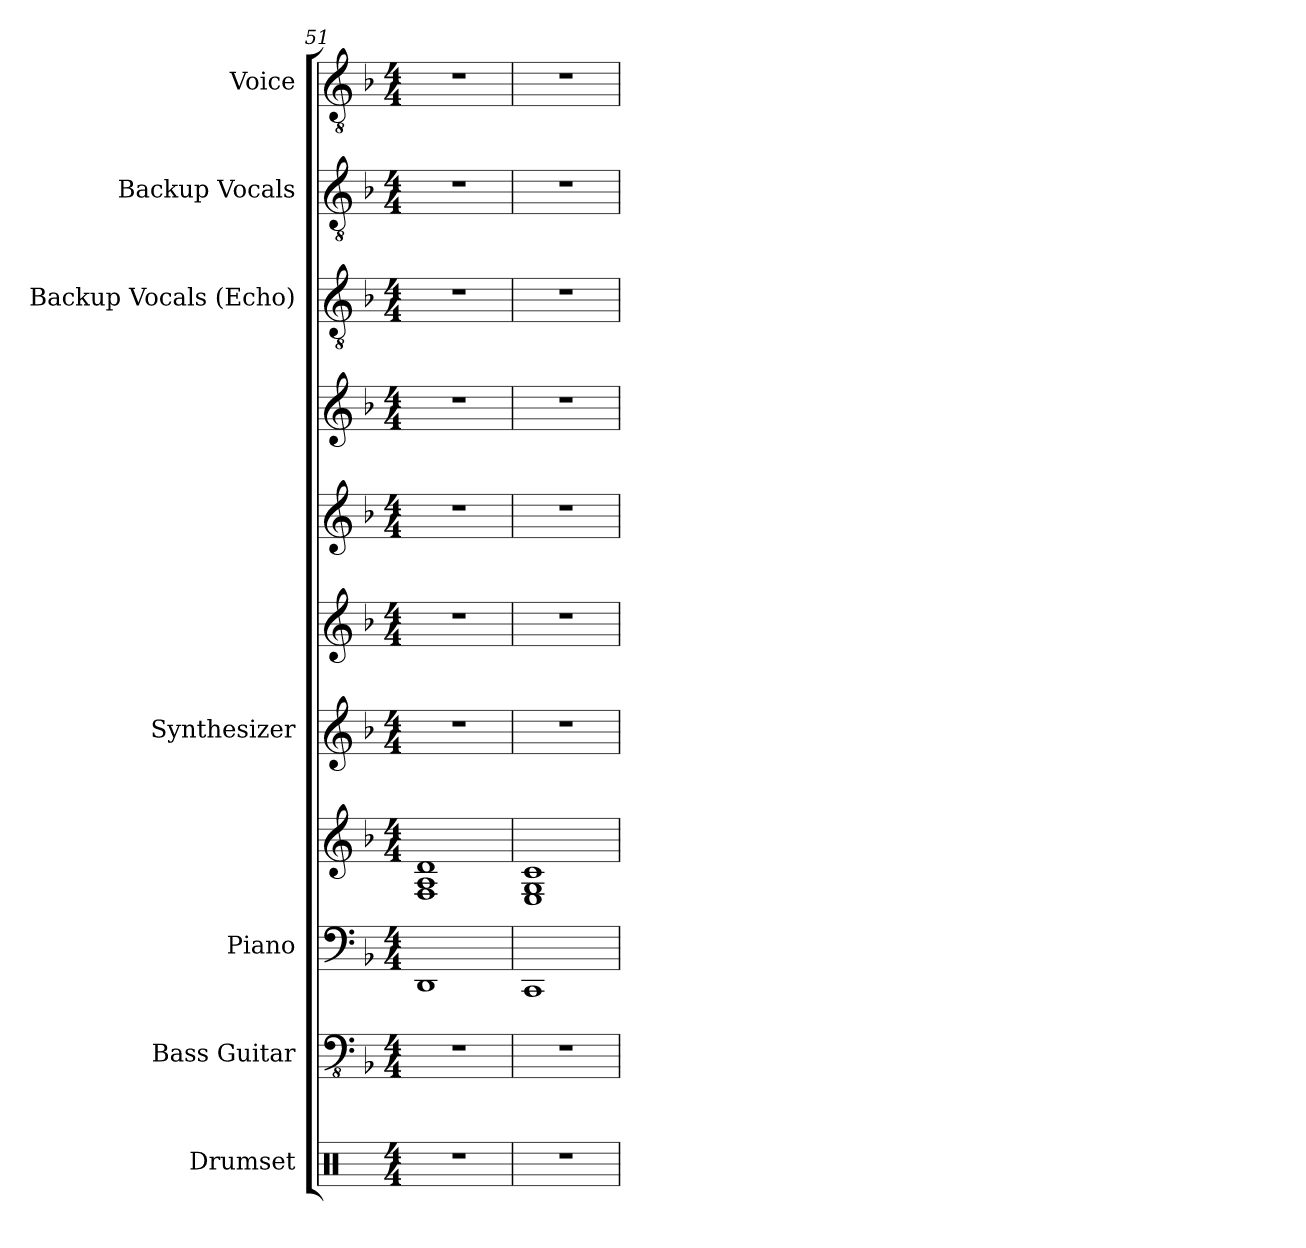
**kern	**kern	**kern	**kern	**kern	**kern	**kern	**kern	**kern	**kern	**kern
*part7	*part6	*part5	*part5	*part4	*part4	*part4	*part4	*part3	*part2	*part1
*staff11	*staff10	*staff9	*staff8	*staff7	*staff6	*staff5	*staff4	*staff3	*staff2	*staff1
*I"Drumset	*I"Bass Guitar	*I"Piano	*	*I"Synthesizer	*	*	*	*I"Backup Vocals (Echo)	*I"Backup Vocals	*I"Voice
*I'Drs.	*I'B. Guit.	*I'Pno.	*	*I'Synth.	*	*	*	*I'Backup	*I'Backup	*I'Vo.
*clefX	*clefFv4	*clefF4	*clefG2	*clefG2	*clefG2	*clefG2	*clefG2	*clefGv2	*clefGv2	*clefGv2
*k[]	*k[b-]	*k[b-]	*k[b-]	*k[b-]	*k[b-]	*k[b-]	*k[b-]	*k[b-]	*k[b-]	*k[b-]
*M4/4	*M4/4	*M4/4	*M4/4	*M4/4	*M4/4	*M4/4	*M4/4	*M4/4	*M4/4	*M4/4
=51	=51	=51	=51	=51	=51	=51	=51	=51	=51	=51
1r	1r	1DD	1F 1A 1d	1r	1r	1r	1r	1r	1r	1r
=52	=52	=52	=52	=52	=52	=52	=52	=52	=52	=52
1r	1r	1CC	1E 1G 1c	1r	1r	1r	1r	1r	1r	1r
=	=	=	=	=	=	=	=	=	=	=
*-	*-	*-	*-	*-	*-	*-	*-	*-	*-	*-
